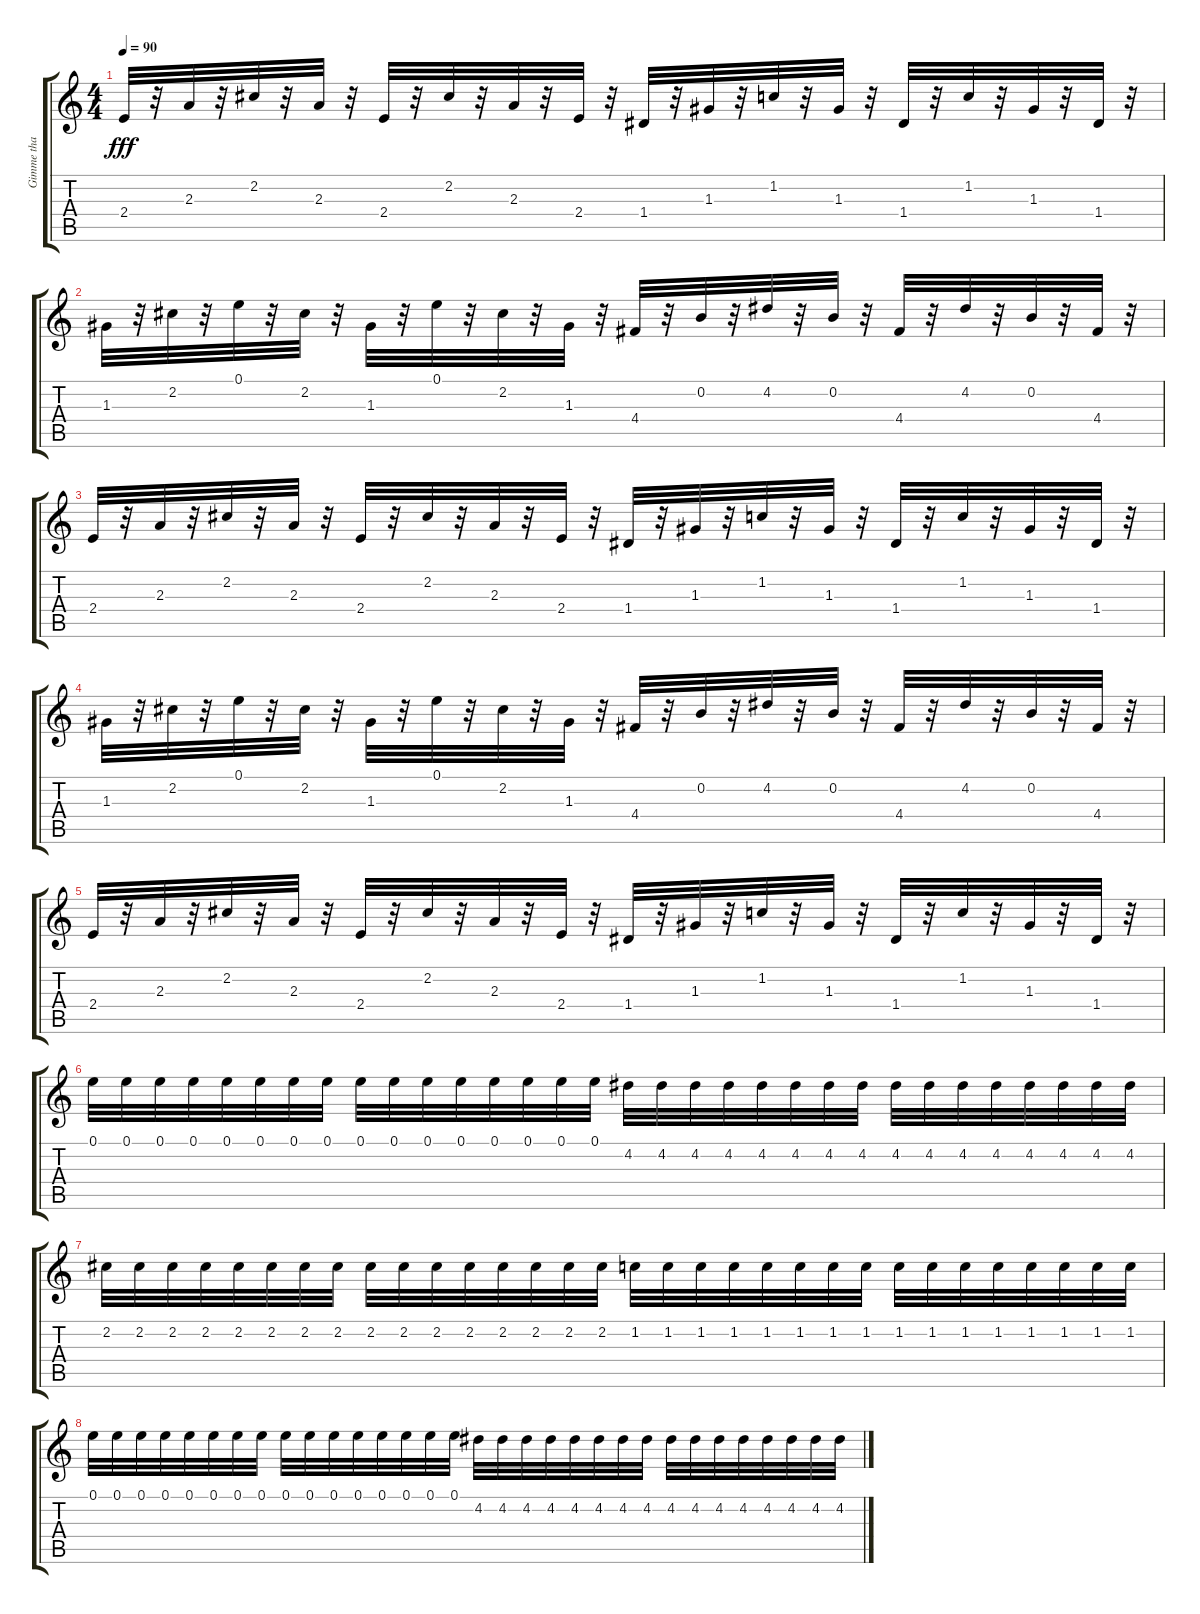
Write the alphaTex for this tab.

\track ("Gimme tha power" "Gimme tha ") {instrument electricguitarjazz}
\staff {score tabs}
\tuning (E4 B3 G3 D3 A2 E2) {hide}
\ts (4 4)
\tempo 90
\clef g2
\ks c
2.4.32{dy fff} r.32 2.3.32 r.32 2.2.32 r.32 2.3.32 r.32 2.4.32 r.32 2.2.32 r.32 2.3.32 r.32 2.4.32 r.32 1.4.32 r.32 1.3.32 r.32 1.2.32 r.32 1.3.32 r.32 1.4.32 r.32 1.2.32 r.32 1.3.32 r.32 1.4.32 r.32 |
1.3.32 r.32 2.2.32 r.32 0.1.32 r.32 2.2.32 r.32 1.3.32 r.32 0.1.32 r.32 2.2.32 r.32 1.3.32 r.32 4.4.32 r.32 0.2.32 r.32 4.2.32 r.32 0.2.32 r.32 4.4.32 r.32 4.2.32 r.32 0.2.32 r.32 4.4.32 r.32 |
2.4.32 r.32 2.3.32 r.32 2.2.32 r.32 2.3.32 r.32 2.4.32 r.32 2.2.32 r.32 2.3.32 r.32 2.4.32 r.32 1.4.32 r.32 1.3.32 r.32 1.2.32 r.32 1.3.32 r.32 1.4.32 r.32 1.2.32 r.32 1.3.32 r.32 1.4.32 r.32 |
1.3.32 r.32 2.2.32 r.32 0.1.32 r.32 2.2.32 r.32 1.3.32 r.32 0.1.32 r.32 2.2.32 r.32 1.3.32 r.32 4.4.32 r.32 0.2.32 r.32 4.2.32 r.32 0.2.32 r.32 4.4.32 r.32 4.2.32 r.32 0.2.32 r.32 4.4.32 r.32 |
2.4.32 r.32 2.3.32 r.32 2.2.32 r.32 2.3.32 r.32 2.4.32 r.32 2.2.32 r.32 2.3.32 r.32 2.4.32 r.32 1.4.32 r.32 1.3.32 r.32 1.2.32 r.32 1.3.32 r.32 1.4.32 r.32 1.2.32 r.32 1.3.32 r.32 1.4.32 r.32 |
0.1.32 0.1.32 0.1.32 0.1.32 0.1.32 0.1.32 0.1.32 0.1.32 0.1.32 0.1.32 0.1.32 0.1.32 0.1.32 0.1.32 0.1.32 0.1.32 4.2.32 4.2.32 4.2.32 4.2.32 4.2.32 4.2.32 4.2.32 4.2.32 4.2.32 4.2.32 4.2.32 4.2.32 4.2.32 4.2.32 4.2.32 4.2.32 |
2.2.32 2.2.32 2.2.32 2.2.32 2.2.32 2.2.32 2.2.32 2.2.32 2.2.32 2.2.32 2.2.32 2.2.32 2.2.32 2.2.32 2.2.32 2.2.32 1.2.32 1.2.32 1.2.32 1.2.32 1.2.32 1.2.32 1.2.32 1.2.32 1.2.32 1.2.32 1.2.32 1.2.32 1.2.32 1.2.32 1.2.32 1.2.32 |
0.1.32 0.1.32 0.1.32 0.1.32 0.1.32 0.1.32 0.1.32 0.1.32 0.1.32 0.1.32 0.1.32 0.1.32 0.1.32 0.1.32 0.1.32 0.1.32 4.2.32 4.2.32 4.2.32 4.2.32 4.2.32 4.2.32 4.2.32 4.2.32 4.2.32 4.2.32 4.2.32 4.2.32 4.2.32 4.2.32 4.2.32 4.2.32
